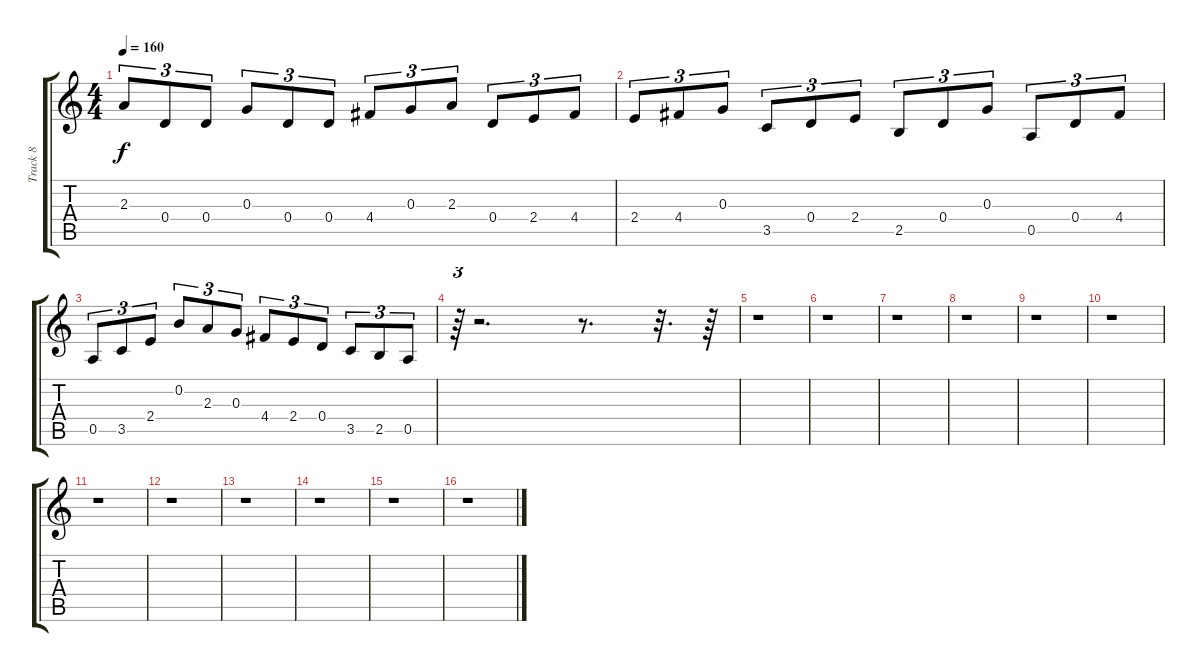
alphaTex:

\track ("Track 8" "Track 8") {instrument overdrivenguitar}
\staff {score tabs}
\tuning (E4 B3 G3 D3 A2 E2) {hide}
\ts (4 4)
\tempo 160
\clef g2
\ks c
2.3.8{tu (3 2) dy f} 0.4.8{tu (3 2)} 0.4.8{tu (3 2)} 0.3.8{tu (3 2)} 0.4.8{tu (3 2)} 0.4.8{tu (3 2)} 4.4.8{tu (3 2)} 0.3.8{tu (3 2)} 2.3.8{tu (3 2)} 0.4.8{tu (3 2)} 2.4.8{tu (3 2)} 4.4.8{tu (3 2)} |
2.4.8{tu (3 2)} 4.4.8{tu (3 2)} 0.3.8{tu (3 2)} 3.5.8{tu (3 2)} 0.4.8{tu (3 2)} 2.4.8{tu (3 2)} 2.5.8{tu (3 2)} 0.4.8{tu (3 2)} 0.3.8{tu (3 2)} 0.5.8{tu (3 2)} 0.4.8{tu (3 2)} 4.4.8{tu (3 2)} |
0.5.8{tu (3 2)} 3.5.8{tu (3 2)} 2.4.8{tu (3 2)} 0.2.8{tu (3 2)} 2.3.8{tu (3 2)} 0.3.8{tu (3 2)} 4.4.8{tu (3 2)} 2.4.8{tu (3 2)} 0.4.8{tu (3 2)} 3.5.8{tu (3 2)} 2.5.8{tu (3 2)} 0.5.8{tu (3 2)} |
r.64{tu (3 2)} r.2{d} r.8{d} r.32{d} r.64 |
r.1 |
r.1 |
r.1 |
r.1 |
r.1 |
r.1 |
r.1 |
r.1 |
r.1 |
r.1 |
r.1 |
r.1
